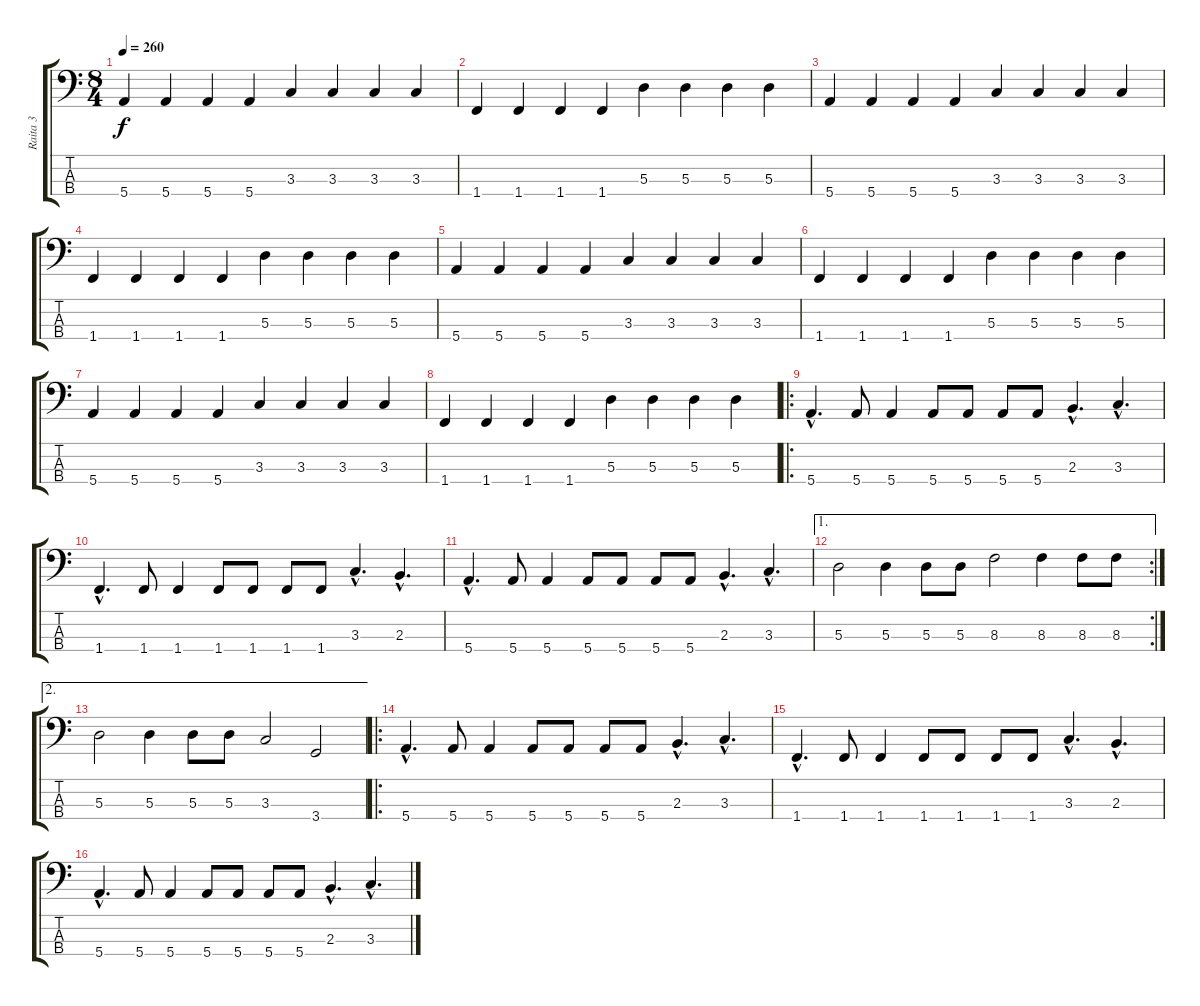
\track ("Raita 3" "Raita 3") {instrument electricbassfinger}
\staff {score tabs}
\tuning (G2 D2 A1 E1) {hide}
\ts (8 4)
\tempo 260
\clef f4
\ks c
5.4.4{dy f} 5.4.4 5.4.4 5.4.4 3.3.4 3.3.4 3.3.4 3.3.4 |
1.4.4 1.4.4 1.4.4 1.4.4 5.3.4 5.3.4 5.3.4 5.3.4 |
5.4.4 5.4.4 5.4.4 5.4.4 3.3.4 3.3.4 3.3.4 3.3.4 |
1.4.4 1.4.4 1.4.4 1.4.4 5.3.4 5.3.4 5.3.4 5.3.4 |
5.4.4 5.4.4 5.4.4 5.4.4 3.3.4 3.3.4 3.3.4 3.3.4 |
1.4.4 1.4.4 1.4.4 1.4.4 5.3.4 5.3.4 5.3.4 5.3.4 |
5.4.4 5.4.4 5.4.4 5.4.4 3.3.4 3.3.4 3.3.4 3.3.4 |
1.4.4 1.4.4 1.4.4 1.4.4 5.3.4 5.3.4 5.3.4 5.3.4 |
\ro
5.4{hac}.4{d} 5.4.8 5.4.4 5.4.8 5.4.8 5.4.8 5.4.8 2.3{hac}.4{d} 3.3{hac}.4{d} |
1.4{hac}.4{d} 1.4.8 1.4.4 1.4.8 1.4.8 1.4.8 1.4.8 3.3{hac}.4{d} 2.3{hac}.4{d} |
5.4{hac}.4{d} 5.4.8 5.4.4 5.4.8 5.4.8 5.4.8 5.4.8 2.3{hac}.4{d} 3.3{hac}.4{d} |
\ae 1
\rc 2
5.3.2 5.3.4 5.3.8 5.3.8 8.3.2 8.3.4 8.3.8 8.3.8 |
\ae 2
5.3.2 5.3.4 5.3.8 5.3.8 3.3.2 3.4.2 |
\ro
5.4{hac}.4{d} 5.4.8 5.4.4 5.4.8 5.4.8 5.4.8 5.4.8 2.3{hac}.4{d} 3.3{hac}.4{d} |
1.4{hac}.4{d} 1.4.8 1.4.4 1.4.8 1.4.8 1.4.8 1.4.8 3.3{hac}.4{d} 2.3{hac}.4{d} |
5.4{hac}.4{d} 5.4.8 5.4.4 5.4.8 5.4.8 5.4.8 5.4.8 2.3{hac}.4{d} 3.3{hac}.4{d}
